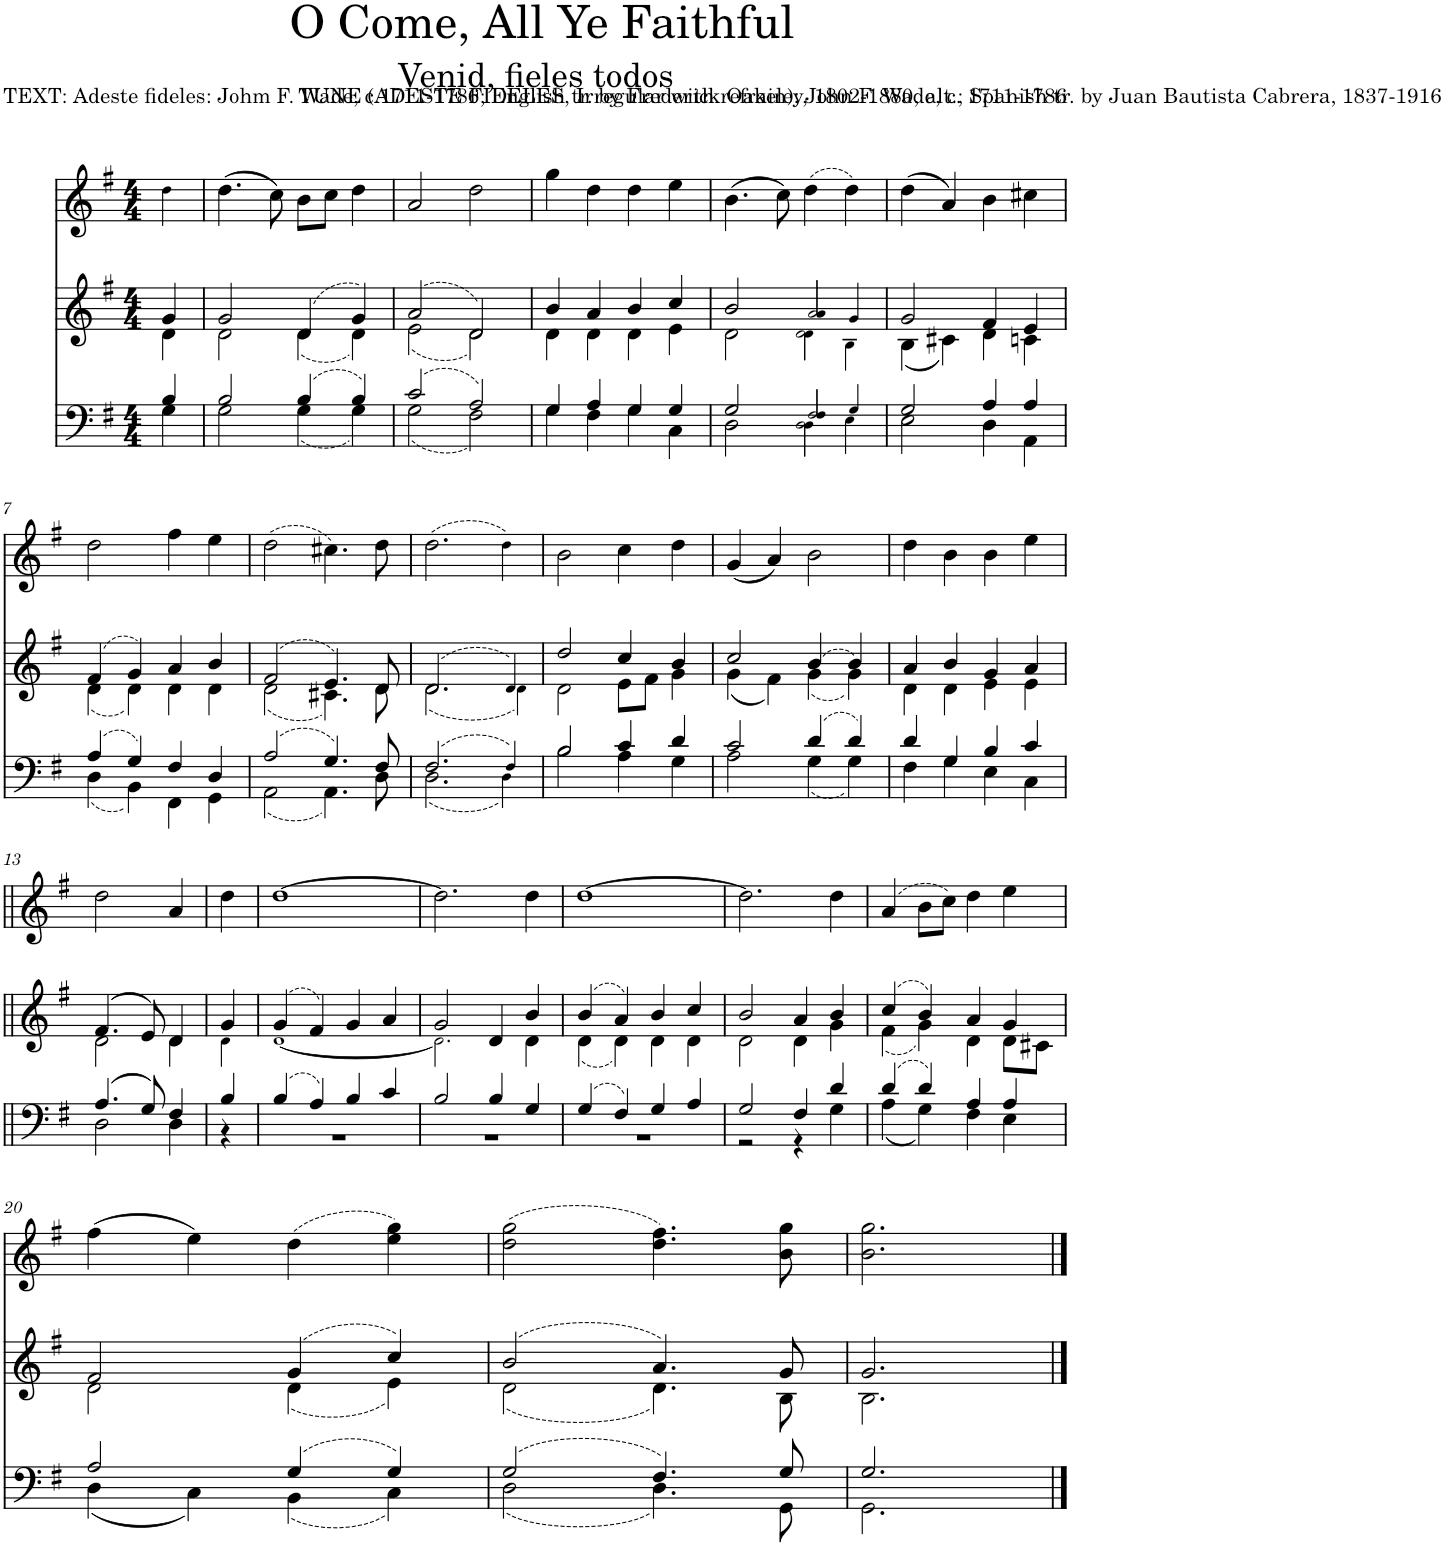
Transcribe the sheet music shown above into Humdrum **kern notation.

**kern	**kern	**kern
*part3	*part2	*part1
*staff3	*staff2	*staff1
*I"Piano	*I"Piano	*I"Piano
*I'Pno	*I'Pno	*I'Pno
*clefF4	*clefG2	*clefG2
*k[f#]	*k[f#]	*k[f#]
*G:	*G:	*G:
*M4/4	*M4/4	*M4/4
=1	=1	=1
*^	*^	*
4B/	4G\	4g/	4d\	4dd!\
=2	=2	=2	=2	=2
2B/	2G\	2g/	2d\	(4.dd\
.	.	.	.	8cc\)
(4B/	(4G\	(4d/	(4d\	8b\L
.	.	.	.	8cc\J
4B/)	4G\)	4g/)	4d\)	4dd\
=3	=3	=3	=3	=3
(2c/	(2G\	(2a/	(2e\	2a/
2A/)	2F#\)	2d/)	2d\)	2dd\
=4	=4	=4	=4	=4
4G/	4G\	4b/	4d\	4gg\
4A/	4F#\	4a/	4d\	4dd\
4G/	4G\	4b/	4d\	4dd\
4G/	4C\	4cc/	4e\	4ee\
=5	=5	=5	=5	=5
*^	*^	*^	*^	*
2G/	2D\	2ryy	2ryy	2b/	2d\	2ryy	2ryy	(4.b\
.	.	.	.	.	.	.	.	8cc\)
2F#!/	2D!\	4F#!/	4D!\	2a!/	2d!\	4a!/	4d!\	(4dd\
.	.	4G!/	4E!\	.	.	4g!/	4B!\	4dd\)
*	*v	*v	*v	*	*	*	*	*
*	*	*	*v	*v	*v	*
=6	=6	=6	=6	=6
2G/	2E\	2g/	(4B\	(4dd\
.	.	.	4c#X\)	4a/)
4A/	4D\	4f#/	4d\	4b\
4A/	4AA\	4e/	4cn\	4cc#X\
!!LO:LB:g=z
=7	=7	=7	=7	=7
(4A/	(4D\	(4f#/	(4d\	2dd\
4G/)	4BB\)	4g/)	4d\)	.
4F#/	4FF#\	4a/	4d\	4ff#\
4D/	4GG\	4b/	4d\	4ee\
=8	=8	=8	=8	=8
(2A/	(2AA\	(2f#/	(2d\	(2dd\
4.G/)	4.AA\)	4.e/)	4.c#X\)	4.cc#X\)
8F#/	8D\	8d/	8d\	8dd\
=9	=9	=9	=9	=9
(2.F#/	(2.D\	(2.d/	(2.d\	(2.dd\
4F#!/)	4D!\)	4d!/)	4d!\)	4dd!\)
=10	=10	=10	=10	=10
2B/	2B\	2dd/	2d\	2b\
4c/	4A\	4cc/	8e\L	4cc\
.	.	.	8f#\J	.
4d/	4G\	4b/	4g\	4dd\
=11	=11	=11	=11	=11
2c/	2A\	2cc/	(4g\	(4g/
.	.	.	4f#\)	4a/)
!	!	!LO:T:dash	!	!
(4d/	(4G\	[4b/	(4g\	2b\
4d/)	4G\)	4b/]	4g\)	.
=12	=12	=12	=12	=12
4d/	4F#\	4a/	4d\	4dd\
4G/	4G\	4b/	4d\	4b\
4B/	4E\	4g/	4e\	4b\
4c/	4C\	4a/	4e\	4ee\
!!LO:LB:g=z
=13	=13	=13	=13	=13
(4.A/	2D\	(4.f#/	2d\	2dd\
8G/)	.	8e/)	.	.
4F#/	4D\	4d/	4d\	4a/
=14	=14	=14	=14	=14
4B/	4r	4g/	4d!\	4dd\
=15	=15	=15	=15	=15
(4B/	1r	(4g/	[1d!	[1dd
4A/)	.	4f#/)	.	.
4B/	.	4g/	.	.
4c/	.	4a/	.	.
=16	=16	=16	=16	=16
2B/	1r	2g/	2.d!\]	2.dd\]
4B/	.	4d/	.	.
4G/	.	4b/	4d\	4dd\
=17	=17	=17	=17	=17
(4G/	1r	(4b/	(4d\	[1dd
4F#/)	.	4a/)	4d\)	.
4G/	.	4b/	4d\	.
4A/	.	4cc/	4d\	.
=18	=18	=18	=18	=18
2G/	2r	2b/	2d\	2.dd\]
4F#/	4r	4a/	4d\	.
4d/	4G\	4b/	4g\	4dd\
=19	=19	=19	=19	=19
(4d/	(4A\	(4cc/	(4f#\	(4a/
4d/)	4G\)	4b/)	4g\)	8b\L
.	.	.	.	8cc\J)
4A/	4F#\	4a/	4d\	4dd\
4A/	4E\	4g/	8d\L	4ee\
.	.	.	8c#X\J	.
!!LO:LB:g=z
=20	=20	=20	=20	=20
2A/	(4D\	2f#/	2d\	(4ff#\
.	4C\)	.	.	4ee\)
(4G/	(4BB\	(4g/	(4d\	(4dd\
4G/)	4C\)	4cc/)	4e\)	4ee\ 4gg\)
=21	=21	=21	=21	=21
(2G/	(2D\	(2b/	(2d\	(2dd\ 2gg\
4.F#/)	4.D\)	4.a/)	4.d\)	4.dd\ 4.ff#\)
8G/	8GG\	8g/	8B\	8b\ 8gg\
=22	=22	=22	=22	=22
2.G/	2.GG\	2.g/	2.B\	2.b\ 2.gg\
*v	*v	*	*	*
*	*v	*v	*
==	==	==
*-	*-	*-
